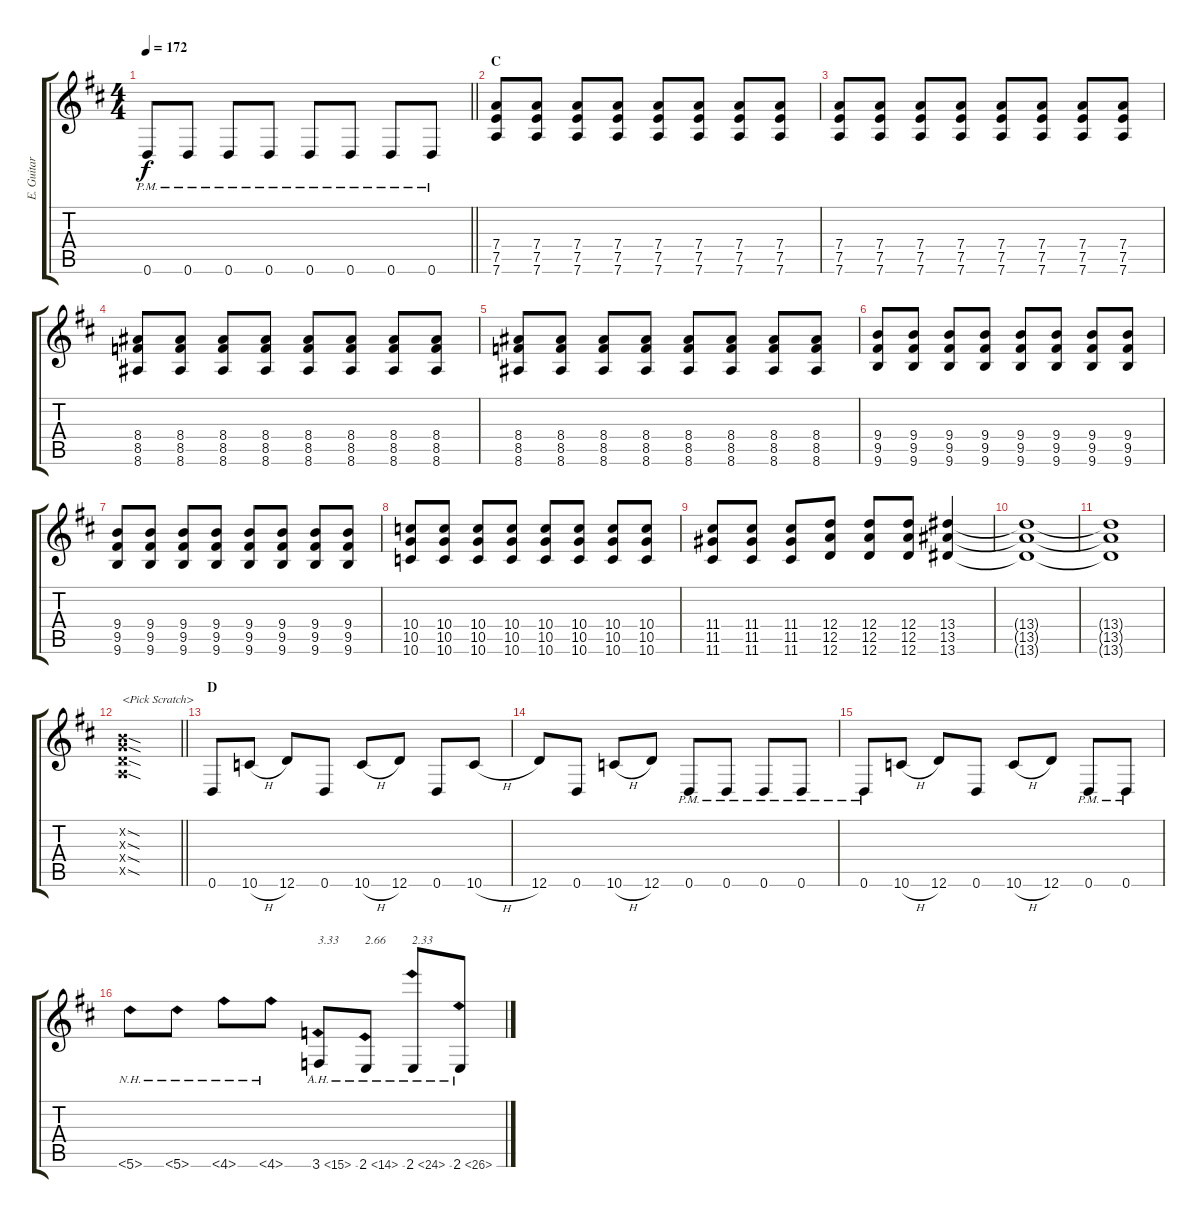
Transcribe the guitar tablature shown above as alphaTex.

\track ("E. Guitar I" "E. Guitar ") {instrument overdrivenguitar}
\staff {score tabs}
\tuning (E4 B3 G3 D3 A2 D2) {hide}
\ts (4 4)
\tempo 172
\clef g2
\barLineRight lightlight
\ks d
0.6{pm}.8{dy f} 0.6{pm}.8 0.6{pm}.8 0.6{pm}.8 0.6{pm}.8 0.6{pm}.8 0.6{pm}.8 0.6{pm}.8 |
\section ("" "C")
(7.4 7.5 7.6).8 (7.4 7.5 7.6).8 (7.4 7.5 7.6).8 (7.4 7.5 7.6).8 (7.4 7.5 7.6).8 (7.4 7.5 7.6).8 (7.4 7.5 7.6).8 (7.4 7.5 7.6).8 |
(7.4 7.5 7.6).8 (7.4 7.5 7.6).8 (7.4 7.5 7.6).8 (7.4 7.5 7.6).8 (7.4 7.5 7.6).8 (7.4 7.5 7.6).8 (7.4 7.5 7.6).8 (7.4 7.5 7.6).8 |
(8.4 8.5 8.6).8 (8.4 8.5 8.6).8 (8.4 8.5 8.6).8 (8.4 8.5 8.6).8 (8.4 8.5 8.6).8 (8.4 8.5 8.6).8 (8.4 8.5 8.6).8 (8.4 8.5 8.6).8 |
(8.4 8.5 8.6).8 (8.4 8.5 8.6).8 (8.4 8.5 8.6).8 (8.4 8.5 8.6).8 (8.4 8.5 8.6).8 (8.4 8.5 8.6).8 (8.4 8.5 8.6).8 (8.4 8.5 8.6).8 |
(9.4 9.5 9.6).8 (9.4 9.5 9.6).8 (9.4 9.5 9.6).8 (9.4 9.5 9.6).8 (9.4 9.5 9.6).8 (9.4 9.5 9.6).8 (9.4 9.5 9.6).8 (9.4 9.5 9.6).8 |
(9.4 9.5 9.6).8 (9.4 9.5 9.6).8 (9.4 9.5 9.6).8 (9.4 9.5 9.6).8 (9.4 9.5 9.6).8 (9.4 9.5 9.6).8 (9.4 9.5 9.6).8 (9.4 9.5 9.6).8 |
(10.4 10.5 10.6).8 (10.4 10.5 10.6).8 (10.4 10.5 10.6).8 (10.4 10.5 10.6).8 (10.4 10.5 10.6).8 (10.4 10.5 10.6).8 (10.4 10.5 10.6).8 (10.4 10.5 10.6).8 |
(11.4 11.5 11.6).8 (11.4 11.5 11.6).8 (11.4 11.5 11.6).8 (12.4 12.5 12.6).8 (12.4 12.5 12.6).8 (12.4 12.5 12.6).8 (13.4 13.5 13.6).4 |
(13.4{t} 13.5{t} 13.6{t}).1 |
(13.4{t} 13.5{t} 13.6{t}).1 |
\barLineRight lightlight
(0.2{sod x} 0.3{sod x} 0.4{sod x} 0.5{sod x}).1{txt "<Pick Scratch>"} |
\section ("" "D")
0.6.8 10.6{h}.8 12.6.8 0.6.8 10.6{h}.8 12.6.8 0.6.8 10.6{h}.8 |
12.6.8 0.6.8 10.6{h}.8 12.6.8 0.6{pm}.8 0.6{pm}.8 0.6{pm}.8 0.6{pm}.8 |
0.6{pm}.8 10.6{h}.8 12.6.8 0.6.8 10.6{h}.8 12.6.8 0.6{pm}.8 0.6{pm}.8 |
5.6{nh}.8 5.6{nh}.8 4.6{nh}.8 4.6{nh}.8 3.6{ah 12}.8{txt "3.33"} 2.6{ah 12}.8{txt "2.66"} 2.6{ah 22}.8{txt "2.33"} 2.6{ah 24}.8
